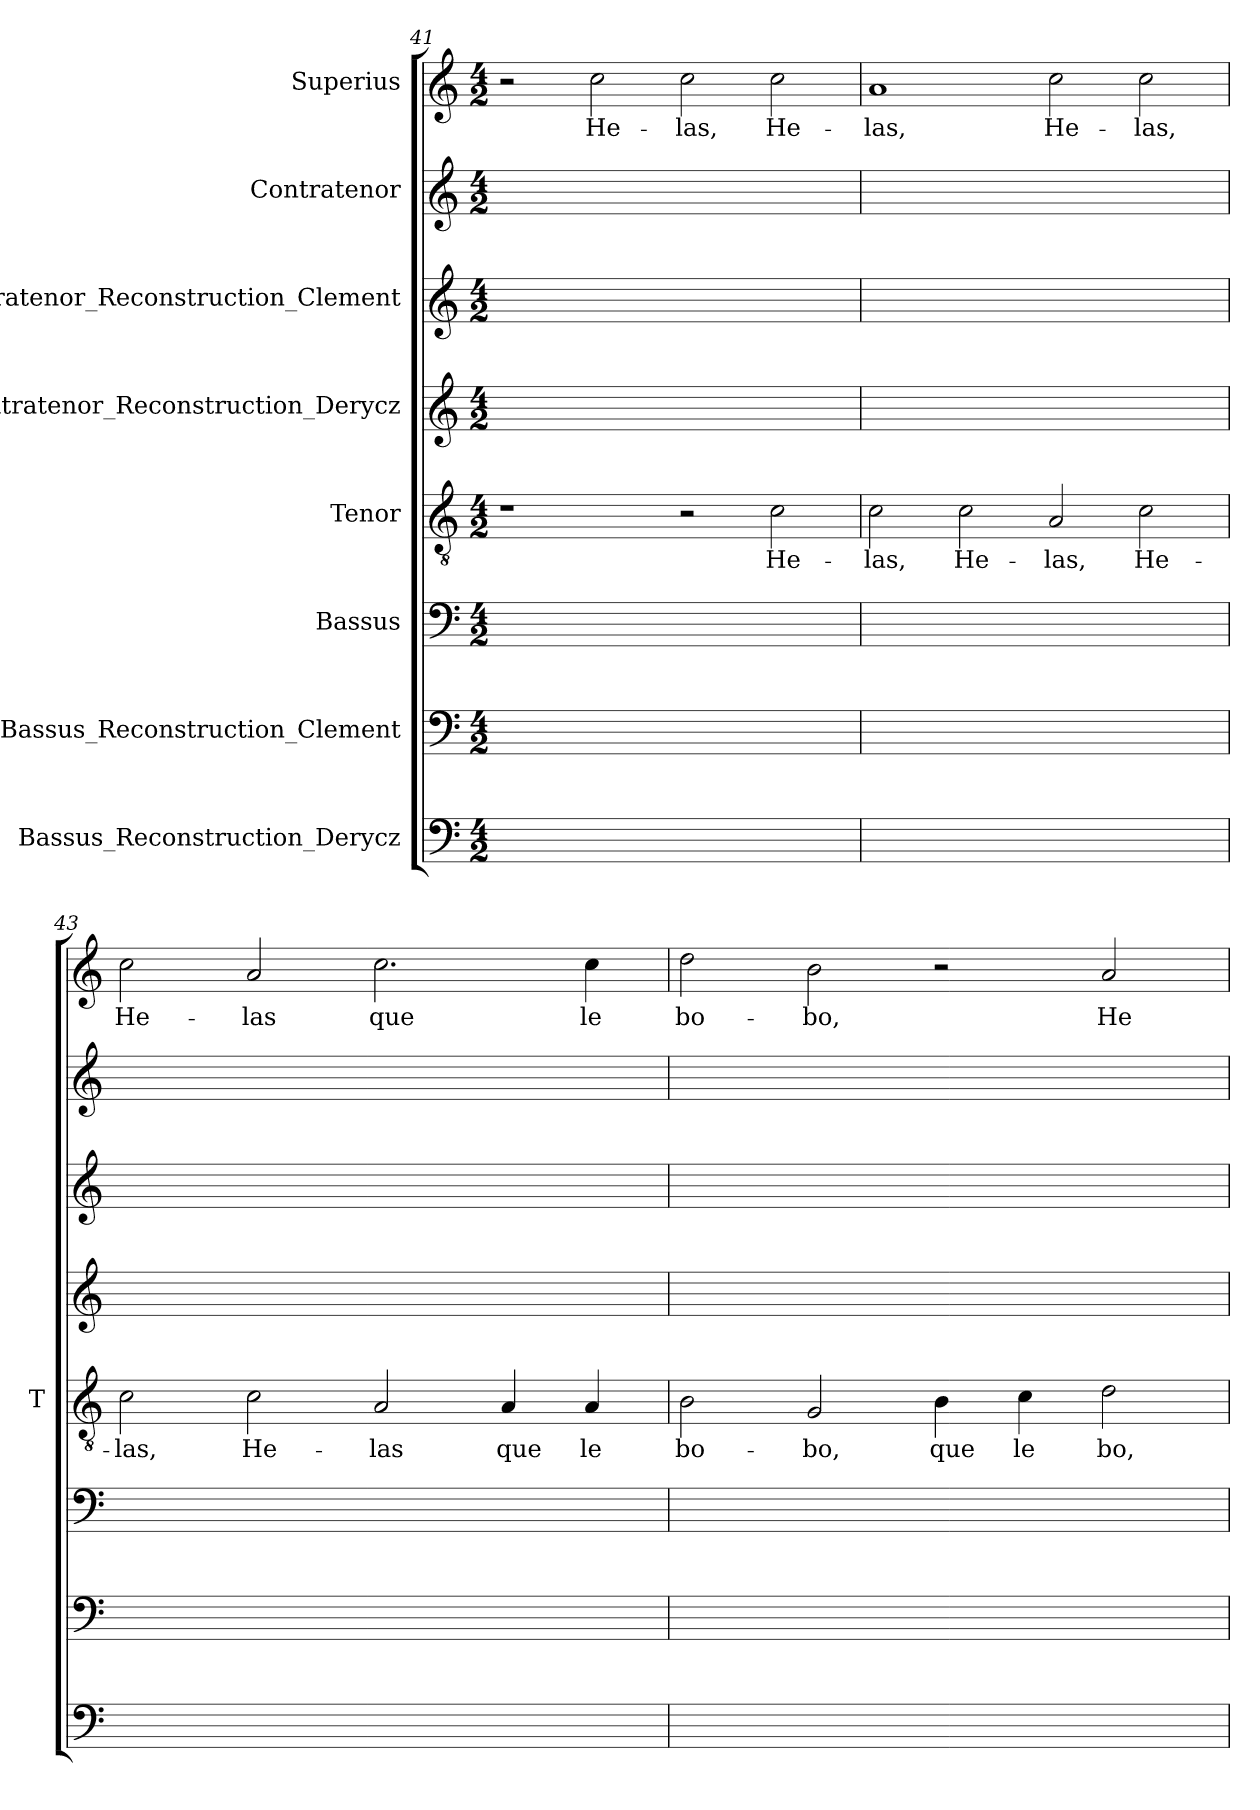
**kern	**kern	**kern	**kern	**text	**kern	**kern	**kern	**kern	**text
*part8	*part7	*part6	*part5	*part5	*part4	*part3	*part2	*part1	*part1
*staff8	*staff7	*staff6	*staff5	*staff5	*staff4	*staff3	*staff2	*staff1	*staff1
*I"Bassus_Reconstruction_Derycz	*I"Bassus_Reconstruction_Clement	*I"Bassus	*I"Tenor	*	*I"Contratenor_Reconstruction_Derycz	*I"Contratenor_Reconstruction_Clement	*I"Contratenor	*I"Superius	*
*	*	*	*I'T	*	*	*	*	*	*
*clefF4	*clefF4	*clefF4	*clefGv2	*	*clefG2	*clefG2	*clefG2	*clefG2	*
*k[]	*k[]	*k[]	*k[]	*	*k[]	*k[]	*k[]	*k[]	*
*M4/2	*M4/2	*M4/2	*M4/2	*	*M4/2	*M4/2	*M4/2	*M4/2	*
=41	=41	=41	=41	=41	=41	=41	=41	=41	=41
0ryy	0ryy	0ryy	1r	.	0ryy	0ryy	0ryy	2r	.
.	.	.	.	.	.	.	.	2cc	He-
.	.	.	2r	.	.	.	.	2cc	-las,
.	.	.	2c	He-	.	.	.	2cc	He-
=42	=42	=42	=42	=42	=42	=42	=42	=42	=42
0ryy	0ryy	0ryy	2c	-las,	0ryy	0ryy	0ryy	1a	-las,
.	.	.	2c	He-	.	.	.	.	.
.	.	.	2A	-las,	.	.	.	2cc	He-
.	.	.	2c	He-	.	.	.	2cc	-las,
=43	=43	=43	=43	=43	=43	=43	=43	=43	=43
0ryy	0ryy	0ryy	2c	-las,	0ryy	0ryy	0ryy	2cc	He-
.	.	.	2c	He-	.	.	.	2a	-las
.	.	.	2A	-las	.	.	.	2.cc	-que
.	.	.	4A	-que	.	.	.	.	.
.	.	.	4A	-le	.	.	.	4cc	-le
=44	=44	=44	=44	=44	=44	=44	=44	=44	=44
0ryy	0ryy	0ryy	2B	bo-	0ryy	0ryy	0ryy	2dd	bo-
.	.	.	2G	-bo,	.	.	.	2b	-bo,
.	.	.	4B	-que	.	.	.	2r	.
.	.	.	4c	-le	.	.	.	.	.
.	.	.	2d	-bo,	.	.	.	2a	He-
=	=	=	=	=	=	=	=	=	=
*-	*-	*-	*-	*-	*-	*-	*-	*-	*-
